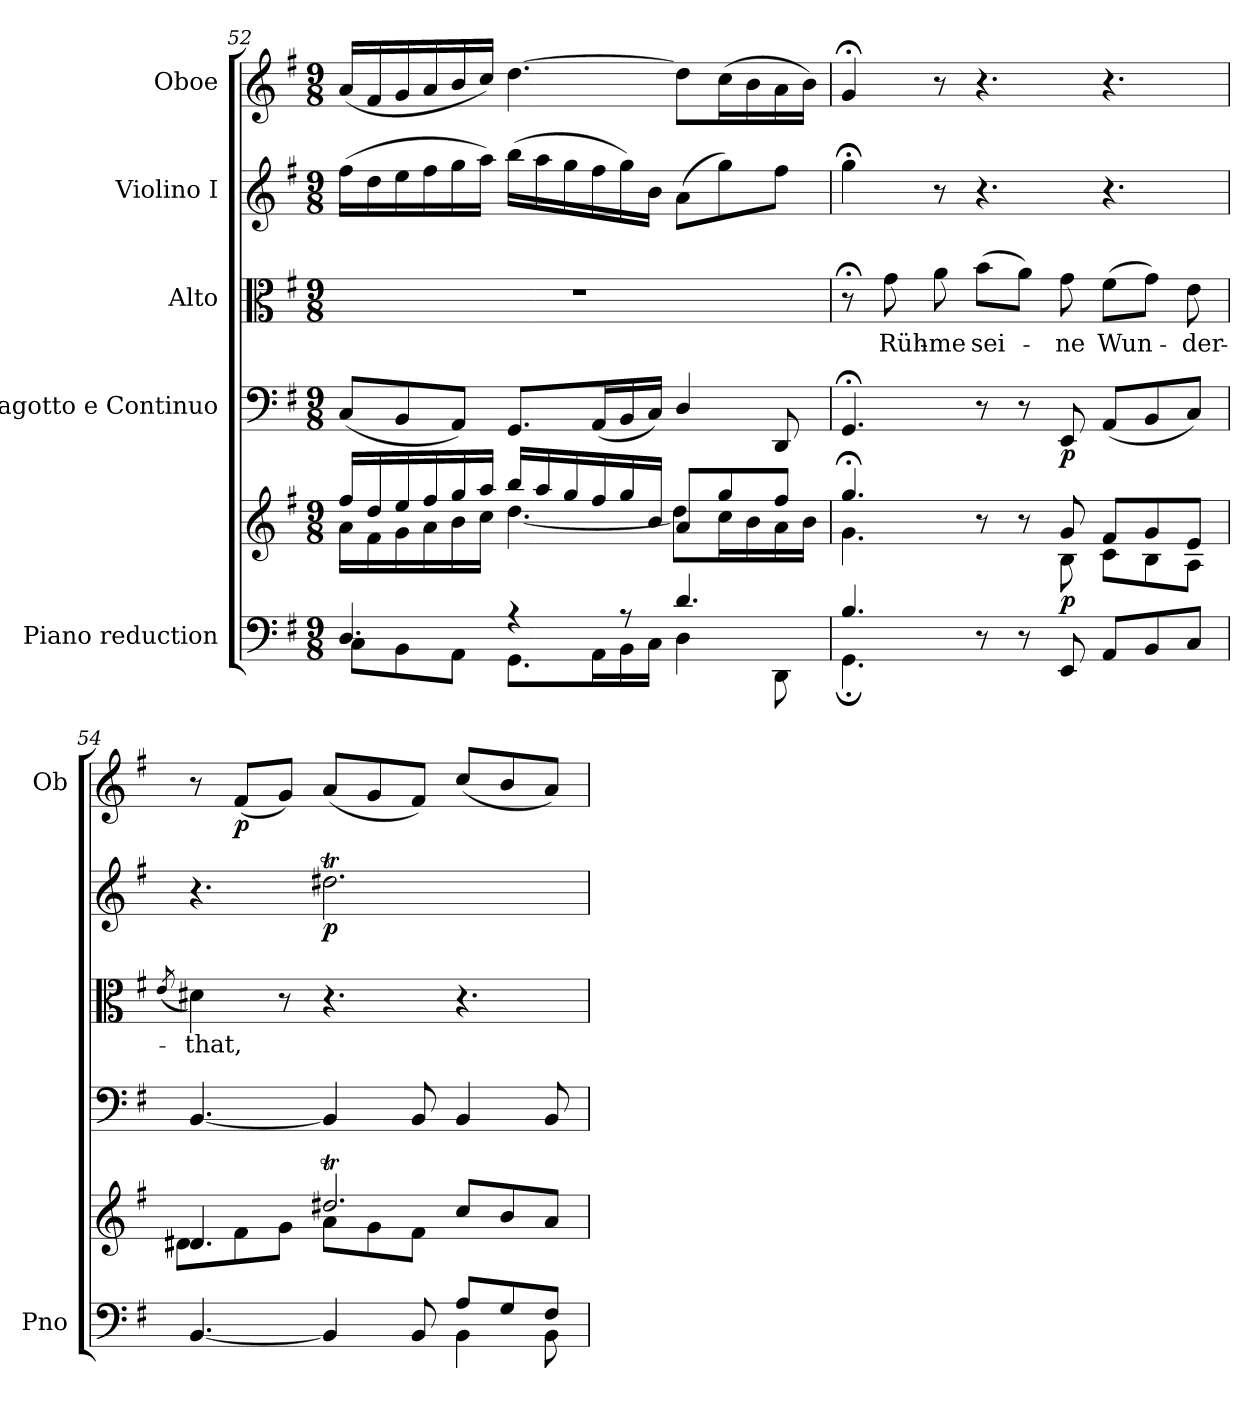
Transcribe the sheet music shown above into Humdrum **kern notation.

**kern	**kern	**dynam	**kern	**dynam	**kern	**text	**kern	**dynam	**kern	**dynam
*part5	*part5	*part5	*part4	*part4	*part3	*part3	*part2	*part2	*part1	*part1
*staff6	*staff5	*staff5/6	*staff4	*staff4	*staff3	*staff3	*staff2	*staff2	*staff1	*staff1
*I"Piano reduction	*	*	*I"Fagotto e Continuo	*	*I"Alto	*	*I"Violino I	*	*I"Oboe	*
*I'Pno	*	*	*	*	*	*	*	*	*I'Ob	*
*clefF4	*clefG2	*	*clefF4	*	*clefC3	*	*clefG2	*	*clefG2	*
*k[f#]	*k[f#]	*	*k[f#]	*	*k[f#]	*	*k[f#]	*	*k[f#]	*
*M9/8	*M9/8	*	*M9/8	*	*M9/8	*	*M9/8	*	*M9/8	*
=52	=52	=52	=52	=52	=52	=52	=52	=52	=52	=52
*^	*^	*	*	*	*	*	*	*	*	*
4.D/	8C\L	16ff#/LL	16a\LL	.	(<8C/L	.	8%9r	.	(>16ff#\LL	.	(<16a/LL	.
.	.	16dd/	16f#\	.	.	.	.	.	16dd\	.	16f#/	.
.	8BB\	16ee/	16g\	.	8BB/	.	.	.	16ee\	.	16g/	.
.	.	16ff#/	16a\	.	.	.	.	.	16ff#\	.	16a/	.
.	8AA\J	16gg/	16b\	.	8AA/J)	.	.	.	16gg\	.	16b/	.
.	.	16aa/JJ	16cc\JJ	.	.	.	.	.	16aa\JJ)	.	16cc/JJ)	.
4r	8.GG\L	16bb/LL	[4.dd\	.	8.GG/L	.	.	.	(>16bb\LL	.	[4.dd\	.
.	.	16aa/	.	.	.	.	.	.	16aa\	.	.	.
.	.	16gg/	.	.	.	.	.	.	16gg\	.	.	.
.	16AA\L	16ff#/	.	.	(<16AA/L	.	.	.	16ff#\	.	.	.
8r	16BB\	16gg/	.	.	16BB/	.	.	.	16gg\)	.	.	.
.	16C\JJ	16b/JJ	.	.	16C/JJ)	.	.	.	16b\JJ	.	.	.
4.d/	4D\	8a/L	8dd\L]	.	4D/	.	.	.	(>8a\L	.	8dd\L]	.
.	.	8gg/	16cc\L	.	.	.	.	.	8gg\)	.	(>16cc\L	.
.	.	.	16b\	.	.	.	.	.	.	.	16b\	.
.	8DD\	8ff#/J	16a\	.	8DD/	.	.	.	8ff#\J	.	16a\	.
.	.	.	16b\JJ	.	.	.	.	.	.	.	16b\JJ)	.
!!LO:PB:g=z
=53	=53	=53	=53	=53	=53	=53	=53	=53	=53	=53	=53	=53
4.B/	4.GG;\	4.gg;</	4.g\	.	4.GG;/	.	8r;<	.	4gg;<\	.	4g;</	.
!	!	!	!	!	!	!	!	!LO:LY:b	!	!	!	!
.	.	.	.	.	.	.	8g\	Rüh-	.	.	.	.
!	!	!	!	!	!	!	!	!LO:LY:b	!	!	!	!
.	.	.	.	.	.	.	8a\	me	8r	.	8r	.
!	!	!	!	!	!	!	!	!LO:LY:b	!	!	!	!
8r	8ryy	8r	8ryy	.	8r	.	(>8b\L	sei-	4.r	.	4.r	.
8r	8ryy	8r	8ryy	.	8r	.	8a\J)	.	.	.	.	.
!	!	!	!	!LO:DY:b	!	!LO:DY:b	!	!LO:LY:b	!	!	!	!
8EE/	2ryy	8g/	8B\	p	8EE/	p	8g\	-ne	.	.	.	.
!	!	!	!	!	!	!	!	!LO:LY:b	!	!	!	!
8AA/L	.	8f#/L	8c\L	.	(<8AA/L	.	(>8f#\L	Wun-	4.r	.	4.r	.
8BB/	.	8g/	8B\	.	8BB/	.	8g\J)	.	.	.	.	.
!	!	!	!	!	!	!	!	!LO:LY:b	!	!	!	!
8C/J	.	8e/J	8A\J	.	8C/J)	.	8e\	-der-	.	.	.	.
=54	=54	=54	=54	=54	=54	=54	=54	=54	=54	=54	=54	=54
.	.	.	.	.	.	.	(<8qe/	.	.	.	.	.
!	!	!	!	!	!	!	!	!LO:LY:b	!	!	!	!
[4.BB/	2.ryy	4.d#X/	8d#\L	.	[4.BB/	.	4d#X\)	-that,	4.r	.	8r	.
!	!	!	!	!	!	!	!	!	!	!	!	!LO:DY:b
.	.	.	8f#\	.	.	.	.	.	.	.	(<8f#/L	p
.	.	.	8g\J	.	.	.	8r	.	.	.	8g/J)	.
!	!	!	!	!	!	!	!	!	!	!LO:DY:b	!	!
4BB/]	.	2.dd#Xt/	8a\L	.	4BB/]	.	4.r	.	2.dd#Xt\	p	(<8a/L	.
.	.	.	8g\	.	.	.	.	.	.	.	8g/	.
8BB/	.	.	8f#\J	.	8BB/	.	.	.	.	.	8f#/J)	.
8A/L	4BB\	.	8cc/L	.	4BB/	.	4.r	.	.	.	(<8cc/L	.
8G/	.	.	8b/	.	.	.	.	.	.	.	8b/	.
8F#/J	8BB\	.	8a/J	.	8BB/	.	.	.	.	.	8a/J)	.
*v	*v	*	*	*	*	*	*	*	*	*	*	*
*	*v	*v	*	*	*	*	*	*	*	*	*
=	=	=	=	=	=	=	=	=	=	=
*-	*-	*-	*-	*-	*-	*-	*-	*-	*-	*-
